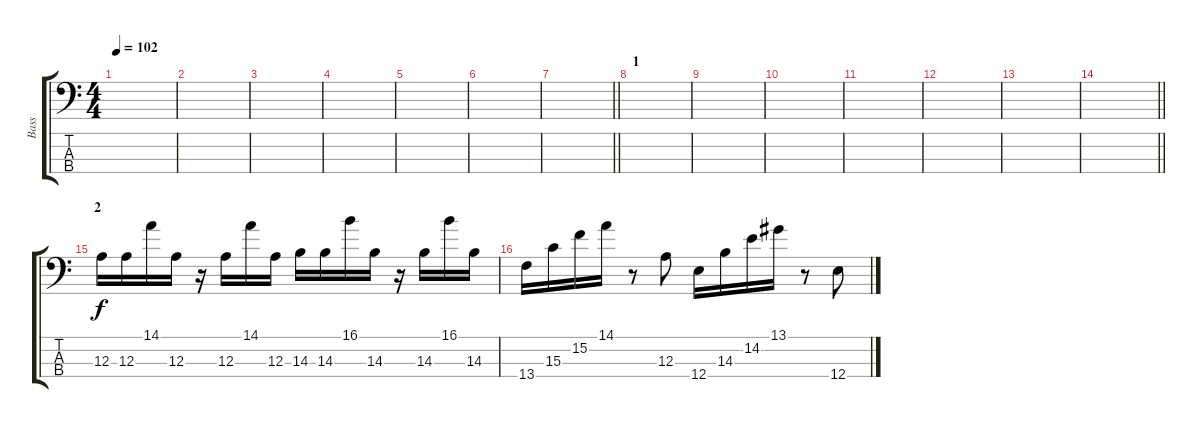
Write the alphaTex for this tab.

\track ("Bass" "Bass") {instrument synthbass2}
\staff {score tabs}
\tuning (G2 D2 A1 E1) {hide}
\ts (4 4)
\tempo 102
\clef f4
\ks c
|
|
|
|
|
|
\barLineRight lightlight
|
\section ("" "1")
|
|
|
|
|
|
\barLineRight lightlight
|
\section ("" "2")
12.3.16 12.3.16 14.1.16 12.3.16 r.16 12.3.16 14.1.16 12.3.16 14.3.16 14.3.16 16.1.16 14.3.16 r.16 14.3.16 16.1.16 14.3.16 |
13.4.16 15.3.16 15.2.16 14.1.16 r.8 12.3.8 12.4.16 14.3.16 14.2.16 13.1.16 r.8 12.4.8
